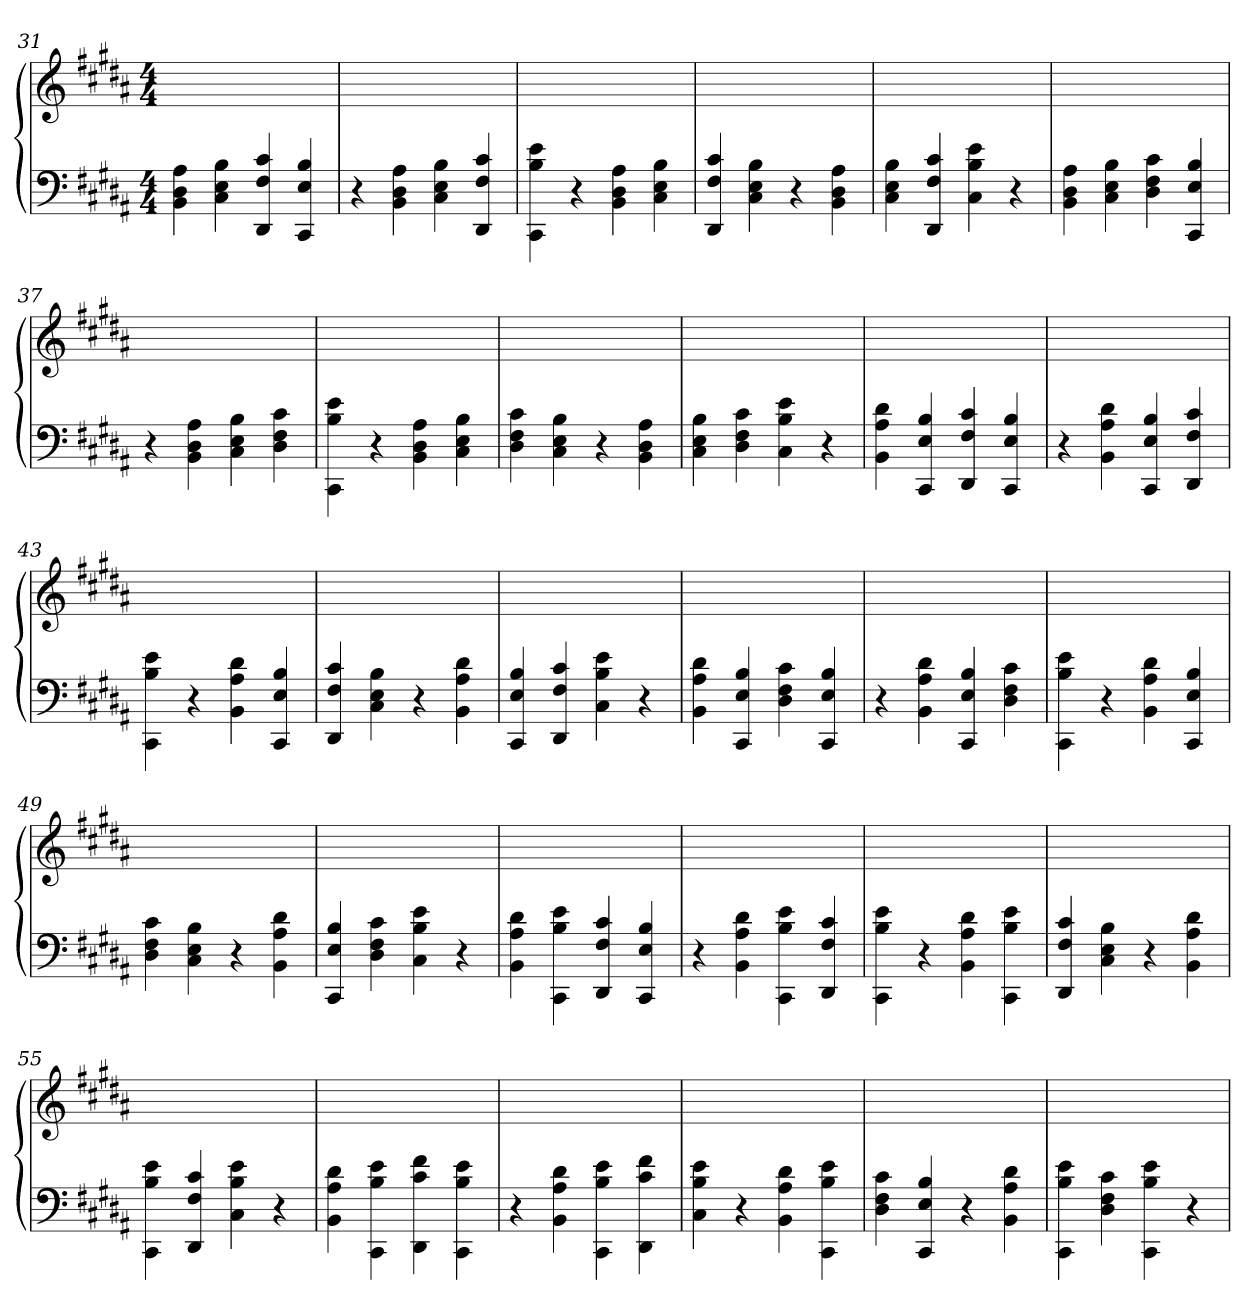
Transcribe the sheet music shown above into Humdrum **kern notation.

**kern	**kern
*part2	*part1
*staff2	*staff1
*clefF4	*clefG2
*k[f#c#g#d#a#]	*k[f#c#g#d#a#]
*B:	*B:
*M4/4	*M4/4
=31	=31
4BB 4D# 4A#	1ryy
4C# 4E 4B	.
4DD# 4F# 4c#	.
4CC# 4E 4B	.
=32	=32
4r	1ryy
4BB 4D# 4A#	.
4C# 4E 4B	.
4DD# 4F# 4c#	.
=33	=33
4CC# 4B 4e	1ryy
4r	.
4BB 4D# 4A#	.
4C# 4E 4B	.
=34	=34
4DD# 4F# 4c#	1ryy
4C# 4E 4B	.
4r	.
4BB 4D# 4A#	.
=35	=35
4C# 4E 4B	1ryy
4DD# 4F# 4c#	.
4C# 4B 4e	.
4r	.
=36	=36
4BB 4D# 4A#	1ryy
4C# 4E 4B	.
4D# 4F# 4c#	.
4CC# 4E 4B	.
=37	=37
4r	1ryy
4BB 4D# 4A#	.
4C# 4E 4B	.
4D# 4F# 4c#	.
=38	=38
4CC# 4B 4e	1ryy
4r	.
4BB 4D# 4A#	.
4C# 4E 4B	.
=39	=39
4D# 4F# 4c#	1ryy
4C# 4E 4B	.
4r	.
4BB 4D# 4A#	.
=40	=40
4C# 4E 4B	1ryy
4D# 4F# 4c#	.
4C# 4B 4e	.
4r	.
=41	=41
4BB 4A# 4d#	1ryy
4CC# 4E 4B	.
4DD# 4F# 4c#	.
4CC# 4E 4B	.
=42	=42
4r	1ryy
4BB 4A# 4d#	.
4CC# 4E 4B	.
4DD# 4F# 4c#	.
=43	=43
4CC# 4B 4e	1ryy
4r	.
4BB 4A# 4d#	.
4CC# 4E 4B	.
=44	=44
4DD# 4F# 4c#	1ryy
4C# 4E 4B	.
4r	.
4BB 4A# 4d#	.
=45	=45
4CC# 4E 4B	1ryy
4DD# 4F# 4c#	.
4C# 4B 4e	.
4r	.
=46	=46
4BB 4A# 4d#	1ryy
4CC# 4E 4B	.
4D# 4F# 4c#	.
4CC# 4E 4B	.
=47	=47
4r	1ryy
4BB 4A# 4d#	.
4CC# 4E 4B	.
4D# 4F# 4c#	.
=48	=48
4CC# 4B 4e	1ryy
4r	.
4BB 4A# 4d#	.
4CC# 4E 4B	.
=49	=49
4D# 4F# 4c#	1ryy
4C# 4E 4B	.
4r	.
4BB 4A# 4d#	.
=50	=50
4CC# 4E 4B	1ryy
4D# 4F# 4c#	.
4C# 4B 4e	.
4r	.
=51	=51
4BB 4A# 4d#	1ryy
4CC# 4B 4e	.
4DD# 4F# 4c#	.
4CC# 4E 4B	.
=52	=52
4r	1ryy
4BB 4A# 4d#	.
4CC# 4B 4e	.
4DD# 4F# 4c#	.
=53	=53
4CC# 4B 4e	1ryy
4r	.
4BB 4A# 4d#	.
4CC# 4B 4e	.
=54	=54
4DD# 4F# 4c#	1ryy
4C# 4E 4B	.
4r	.
4BB 4A# 4d#	.
=55	=55
4CC# 4B 4e	1ryy
4DD# 4F# 4c#	.
4C# 4B 4e	.
4r	.
=56	=56
4BB 4A# 4d#	1ryy
4CC# 4B 4e	.
4DD# 4c# 4f#	.
4CC# 4B 4e	.
=57	=57
4r	1ryy
4BB 4A# 4d#	.
4CC# 4B 4e	.
4DD# 4c# 4f#	.
=58	=58
4C# 4B 4e	1ryy
4r	.
4BB 4A# 4d#	.
4CC# 4B 4e	.
=59	=59
4D# 4F# 4c#	1ryy
4CC# 4E 4B	.
4r	.
4BB 4A# 4d#	.
=60	=60
4CC# 4B 4e	1ryy
4D# 4F# 4c#	.
4CC# 4B 4e	.
4r	.
=	=
*-	*-
